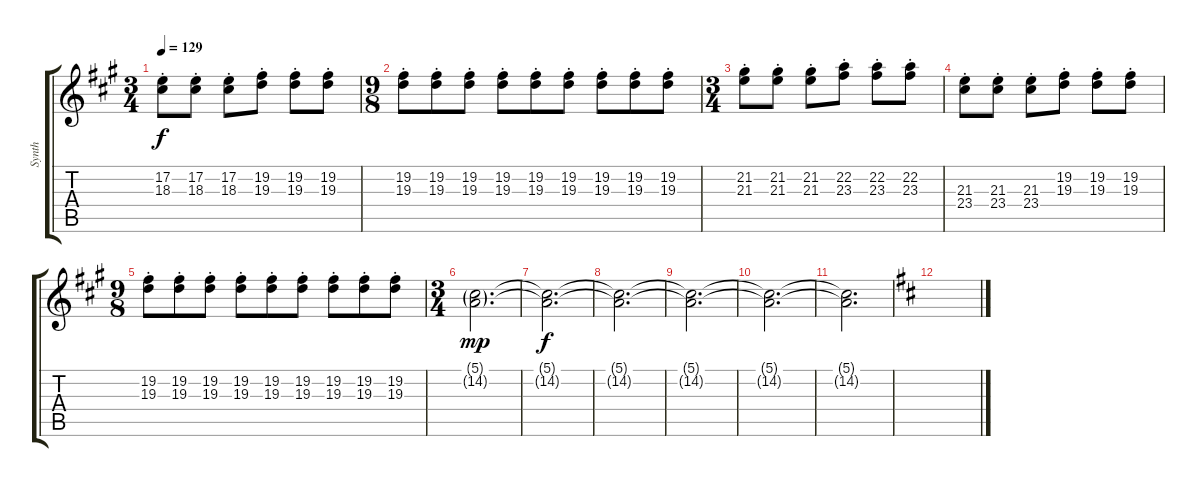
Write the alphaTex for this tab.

\track ("Synth" "Synth") {instrument electricpiano1}
\staff {score tabs}
\tuning (E4 B3 G3 D3 A2 E2) {hide}
\ts (3 4)
\tempo 129
\clef g2
\ks f#minor
(17.2{st} 18.3{st}).8{dy f} (17.2{st} 18.3{st}).8 (17.2{st} 18.3{st}).8 (19.2{st} 19.3{st}).8 (19.2{st} 19.3{st}).8 (19.2{st} 19.3{st}).8 |
\ts (9 8)
(19.2{st} 19.3{st}).8 (19.2{st} 19.3{st}).8 (19.2{st} 19.3{st}).8 (19.2{st} 19.3{st}).8 (19.2{st} 19.3{st}).8 (19.2{st} 19.3{st}).8 (19.2{st} 19.3{st}).8 (19.2{st} 19.3{st}).8 (19.2{st} 19.3{st}).8 |
\ts (3 4)
(21.2{st} 21.3{st}).8 (21.2{st} 21.3{st}).8 (21.2{st} 21.3{st}).8 (22.2{st} 23.3{st}).8 (22.2{st} 23.3{st}).8 (22.2{st} 23.3{st}).8 |
(21.3{st} 23.4{st}).8 (21.3{st} 23.4{st}).8 (21.3{st} 23.4{st}).8 (19.2{st} 19.3{st}).8 (19.2{st} 19.3{st}).8 (19.2{st} 19.3{st}).8 |
\ts (9 8)
(19.2{st} 19.3{st}).8 (19.2{st} 19.3{st}).8 (19.2{st} 19.3{st}).8 (19.2{st} 19.3{st}).8 (19.2{st} 19.3{st}).8 (19.2{st} 19.3{st}).8 (19.2{st} 19.3{st}).8 (19.2{st} 19.3{st}).8 (19.2{st} 19.3{st}).8 |
\ts (3 4)
(5.1{g} 14.2{g}).2{d dy mp volume 9 instrument fx6goblins} |
(5.1{t} 14.2{t}).2{d dy f volume 16} |
(5.1{t} 14.2{t}).2{d} |
(5.1{t} 14.2{t}).2{d} |
(5.1{t} 14.2{t}).2{d} |
(5.1{t} 14.2{t}).2{d} |
\ks bminor
